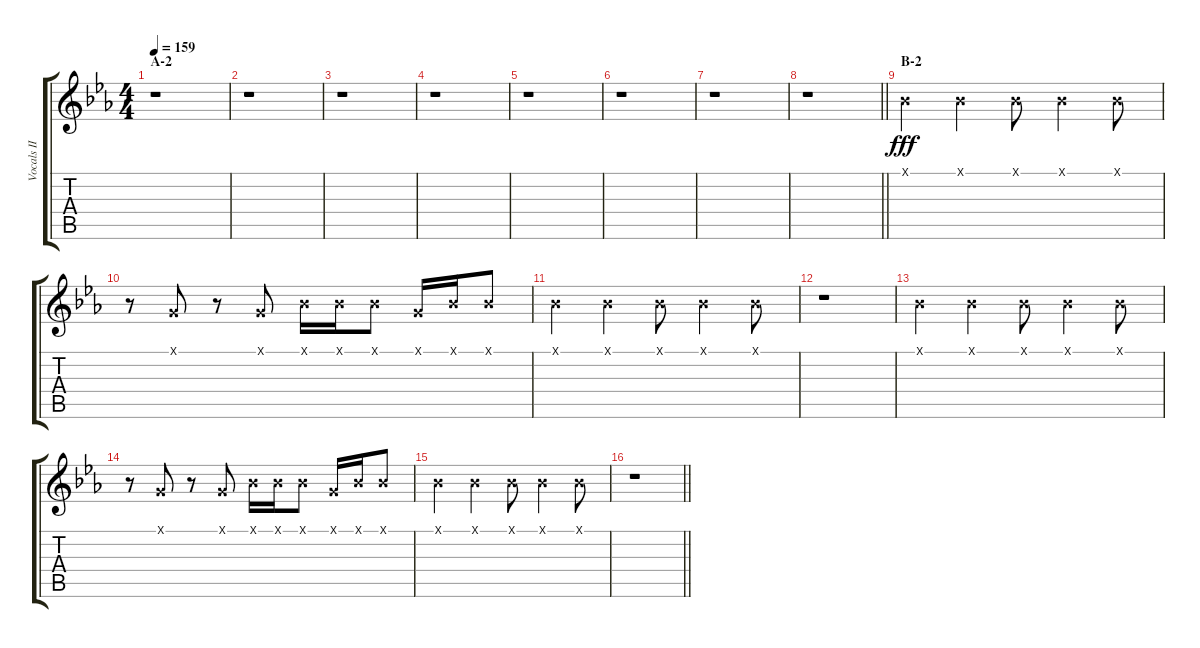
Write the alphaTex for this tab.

\track ("Vocals II" "Vocals II") {instrument voiceoohs}
\staff {score tabs}
\tuning (D4 A3 F3 C3 G2 C2) {hide}
\ts (4 4)
\section ("" "A-2")
\tempo 159
\clef g2
\ks eb
r.1{dy fff} |
r.1 |
r.1 |
r.1 |
r.1 |
r.1 |
r.1 |
\barLineRight lightlight
r.1 |
\section ("" "B-2")
8.1{x}.4 8.1{x}.4 8.1{x}.8 8.1{x}.4 8.1{x}.8 |
r.8 5.1{x}.8 r.8 5.1{x}.8 8.1{x}.16 8.1{x}.16 8.1{x}.8 5.1{x}.16 8.1{x}.16 8.1{x}.8 |
8.1{x}.4 8.1{x}.4 8.1{x}.8 8.1{x}.4 8.1{x}.8 |
r.1 |
8.1{x}.4 8.1{x}.4 8.1{x}.8 8.1{x}.4 8.1{x}.8 |
r.8 5.1{x}.8 r.8 5.1{x}.8 8.1{x}.16 8.1{x}.16 8.1{x}.8 5.1{x}.16 8.1{x}.16 8.1{x}.8 |
8.1{x}.4 8.1{x}.4 8.1{x}.8 8.1{x}.4 8.1{x}.8 |
\barLineRight lightlight
r.1
